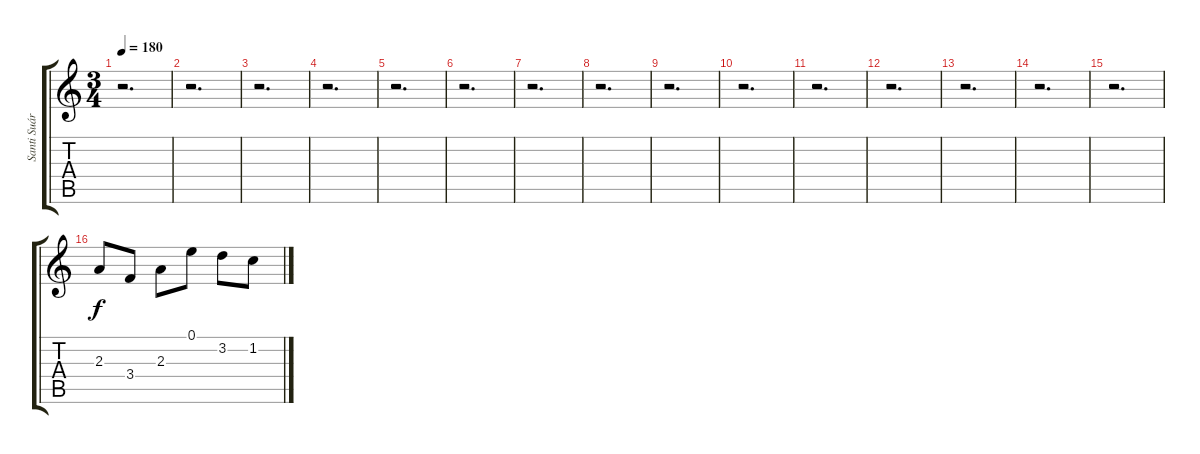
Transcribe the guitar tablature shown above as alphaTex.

\track ("Santi Suárez" "Santi Suár") {instrument overdrivenguitar}
\staff {score tabs}
\tuning (E4 B3 G3 D3 A2 E2) {hide}
\ts (3 4)
\tempo 180
\clef g2
\ks c
r.2{d dy f} |
r.2{d} |
r.2{d} |
r.2{d} |
r.2{d} |
r.2{d} |
r.2{d} |
r.2{d} |
r.2{d} |
r.2{d} |
r.2{d} |
r.2{d} |
r.2{d} |
r.2{d} |
r.2{d} |
2.3.8 3.4.8 2.3.8 0.1.8 3.2.8 1.2.8
